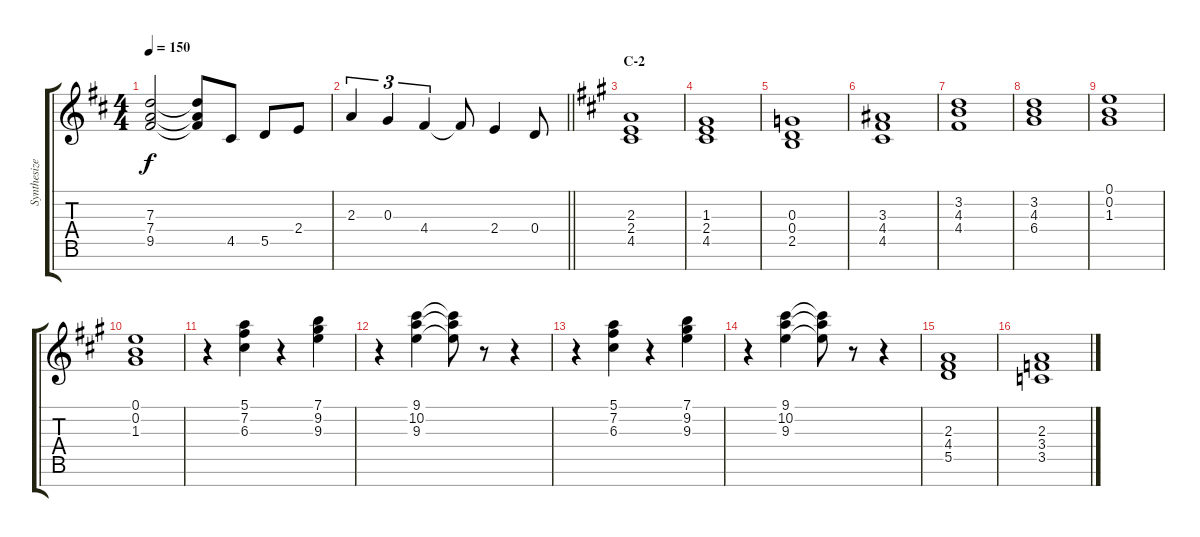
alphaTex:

\track ("Synthesizer II" "Synthesize") {instrument fx5brightness}
\staff {score tabs}
\tuning (E5 B4 G4 D4 A3 E3 B2) {hide}
\ts (4 4)
\tempo 150
\clef g2
\ks d
(7.3 7.4 9.5).2{dy f} (7.3{t} 7.4{t} 9.5{t}).8 4.5.8 5.5.8 2.4.8 |
\barLineRight lightlight
2.3.4{tu (3 2)} 0.3.4{tu (3 2)} 4.4.4{tu (3 2)} 4.4{t}.8 2.4.4 0.4.8 |
\section ("" "C-2")
\ks a
(2.3 2.4 4.5).1 |
(1.3 2.4 4.5).1 |
(0.3 0.4 2.5).1 |
(3.3 4.4 4.5).1 |
(3.2 4.3 4.4).1 |
(3.2 4.3 6.4).1 |
(0.1 0.2 1.3).1 |
(0.1 0.2 1.3).1 |
r.4 (5.1 7.2 6.3).4 r.4 (7.1 9.2 9.3).4 |
r.4 (9.1 10.2 9.3).4 (9.1{t} 10.2{t} 9.3{t}).8 r.8 r.4 |
r.4 (5.1 7.2 6.3).4 r.4 (7.1 9.2 9.3).4 |
r.4 (9.1 10.2 9.3).4 (9.1{t} 10.2{t} 9.3{t}).8 r.8 r.4 |
(2.3 4.4 5.5).1 |
(2.3 3.4 3.5).1
